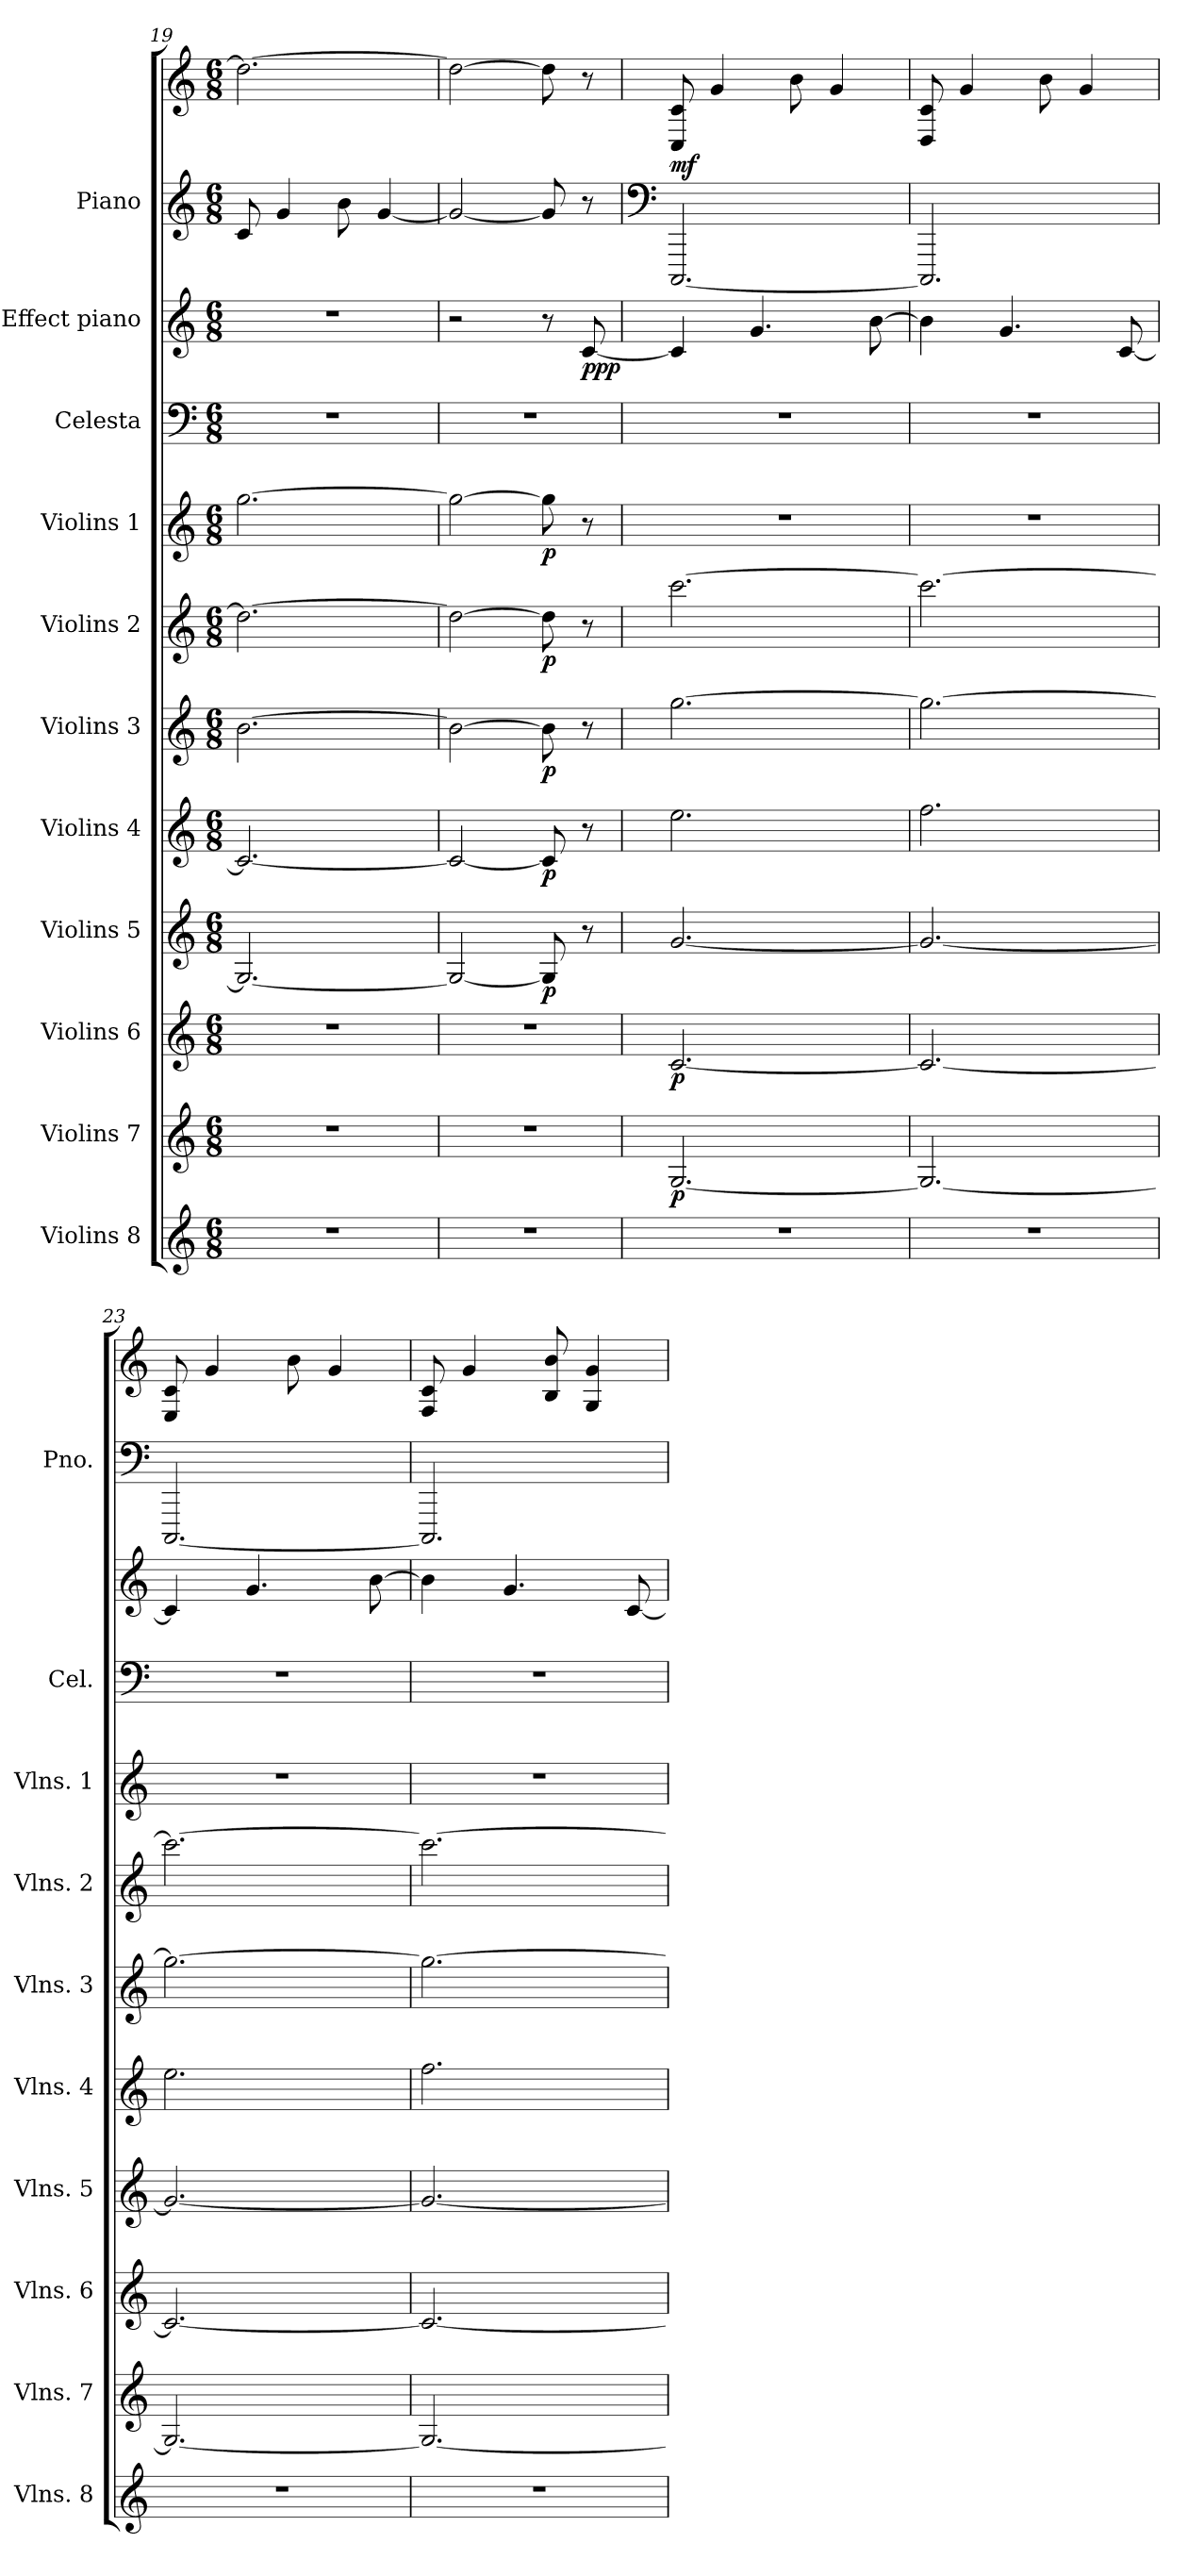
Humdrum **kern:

**kern	**kern	**dynam	**kern	**dynam	**kern	**dynam	**kern	**dynam	**kern	**dynam	**kern	**dynam	**kern	**dynam	**kern	**kern	**dynam	**kern	**kern	**dynam
*part11	*part10	*part10	*part9	*part9	*part8	*part8	*part7	*part7	*part6	*part6	*part5	*part5	*part4	*part4	*part3	*part2	*part2	*part1	*part1	*part1
*staff12	*staff11	*staff11	*staff10	*staff10	*staff9	*staff9	*staff8	*staff8	*staff7	*staff7	*staff6	*staff6	*staff5	*staff5	*staff4	*staff3	*staff3	*staff2	*staff1	*staff1/2
*I"Violins 8	*I"Violins 7	*	*I"Violins 6	*	*I"Violins 5	*	*I"Violins 4	*	*I"Violins 3	*	*I"Violins 2	*	*I"Violins 1	*	*I"Celesta	*I"Effect piano	*	*I"Piano	*	*
*I'Vlns. 8	*I'Vlns. 7	*	*I'Vlns. 6	*	*I'Vlns. 5	*	*I'Vlns. 4	*	*I'Vlns. 3	*	*I'Vlns. 2	*	*I'Vlns. 1	*	*I'Cel.	*	*	*I'Pno.	*	*
*clefG2	*clefG2	*	*clefG2	*	*clefG2	*	*clefG2	*	*clefG2	*	*clefG2	*	*clefG2	*	*clefF4	*clefG2	*	*clefG2	*clefG2	*
*k[]	*k[]	*	*k[]	*	*k[]	*	*k[]	*	*k[]	*	*k[]	*	*k[]	*	*k[]	*k[]	*	*k[]	*k[]	*
*M6/8	*M6/8	*	*M6/8	*	*M6/8	*	*M6/8	*	*M6/8	*	*M6/8	*	*M6/8	*	*M6/8	*M6/8	*	*M6/8	*M6/8	*
*	*	*	*	*	*	*	*	*	*	*	*	*	*8va	*	*	*	*	*	*	*
=19	=19	=19	=19	=19	=19	=19	=19	=19	=19	=19	=19	=19	=19	=19	=19	=19	=19	=19	=19	=19
2.r	2.r	.	2.r	.	2.G/_	.	2.c/_	.	[2.b\	.	2.dd\_	.	[2.ggg\	.	2.r	2.r	.	8c/	2.dd\_	.
.	.	.	.	.	.	.	.	.	.	.	.	.	.	.	.	.	.	4g/	.	.
.	.	.	.	.	.	.	.	.	.	.	.	.	.	.	.	.	.	8b\	.	.
.	.	.	.	.	.	.	.	.	.	.	.	.	.	.	.	.	.	[4g/	.	.
=20	=20	=20	=20	=20	=20	=20	=20	=20	=20	=20	=20	=20	=20	=20	=20	=20	=20	=20	=20	=20
2.r	2.r	.	2.r	.	2G/_	.	2c/_	.	2b\_	.	2dd\_	.	2ggg\_	.	2.r	2r	.	2g/_	2dd\_	.
!	!	!	!	!	!	!LO:DY:b	!	!LO:DY:b	!	!LO:DY:b	!	!LO:DY:b	!	!LO:DY:b	!	!	!	!	!	!
.	.	.	.	.	8G/]	p	8c/]	p	8b\]	p	8dd\]	p	8ggg\]	p	.	8r	.	8g/]	8dd\]	.
!	!	!	!	!	!	!	!	!	!	!	!	!	!	!	!	!	!LO:DY:b	!	!	!
.	.	.	.	.	8r	.	8r	.	8r	.	8r	.	8r	.	.	[8c/	ppp	8r	8r	.
!!LO:PB:g=z
=21	=21	=21	=21	=21	=21	=21	=21	=21	=21	=21	=21	=21	=21	=21	=21	=21	=21	=21	=21	=21
*	*	*	*	*	*	*	*	*	*	*	*	*	*	*	*	*	*	*clefF4	*	*
*	*	*	*	*	*	*	*	*	*	*	*	*	*X8va	*	*	*	*	*	*	*
!	!	!LO:DY:b	!	!LO:DY:b	!	!	!	!	!	!	!	!	!	!	!	!	!	!	!	!LO:DY:b
2.r	[2.G/	p	[2.c/	p	[2.g/	.	2.ee\	.	[2.gg\	.	[2.ccc\	.	2.r	.	2.r	4c/]	.	[2.CCC/	8C/ 8c/	mf
.	.	.	.	.	.	.	.	.	.	.	.	.	.	.	.	.	.	.	4g/	.
.	.	.	.	.	.	.	.	.	.	.	.	.	.	.	.	4.g/	.	.	.	.
.	.	.	.	.	.	.	.	.	.	.	.	.	.	.	.	.	.	.	8b\	.
.	.	.	.	.	.	.	.	.	.	.	.	.	.	.	.	.	.	.	4g/	.
.	.	.	.	.	.	.	.	.	.	.	.	.	.	.	.	[8b\	.	.	.	.
=22	=22	=22	=22	=22	=22	=22	=22	=22	=22	=22	=22	=22	=22	=22	=22	=22	=22	=22	=22	=22
2.r	2.G/_	.	2.c/_	.	2.g/_	.	2.ff\	.	2.gg\_	.	2.ccc\_	.	2.r	.	2.r	4b\]	.	2.CCC/]	8D/ 8c/	.
.	.	.	.	.	.	.	.	.	.	.	.	.	.	.	.	.	.	.	4g/	.
.	.	.	.	.	.	.	.	.	.	.	.	.	.	.	.	4.g/	.	.	.	.
.	.	.	.	.	.	.	.	.	.	.	.	.	.	.	.	.	.	.	8b\	.
.	.	.	.	.	.	.	.	.	.	.	.	.	.	.	.	.	.	.	4g/	.
.	.	.	.	.	.	.	.	.	.	.	.	.	.	.	.	[8c/	.	.	.	.
=23	=23	=23	=23	=23	=23	=23	=23	=23	=23	=23	=23	=23	=23	=23	=23	=23	=23	=23	=23	=23
2.r	2.G/_	.	2.c/_	.	2.g/_	.	2.ee\	.	2.gg\_	.	2.ccc\_	.	2.r	.	2.r	4c/]	.	[2.CCC/	8E/ 8c/	.
.	.	.	.	.	.	.	.	.	.	.	.	.	.	.	.	.	.	.	4g/	.
.	.	.	.	.	.	.	.	.	.	.	.	.	.	.	.	4.g/	.	.	.	.
.	.	.	.	.	.	.	.	.	.	.	.	.	.	.	.	.	.	.	8b\	.
.	.	.	.	.	.	.	.	.	.	.	.	.	.	.	.	.	.	.	4g/	.
.	.	.	.	.	.	.	.	.	.	.	.	.	.	.	.	[8b\	.	.	.	.
=24	=24	=24	=24	=24	=24	=24	=24	=24	=24	=24	=24	=24	=24	=24	=24	=24	=24	=24	=24	=24
2.r	2.G/_	.	2.c/_	.	2.g/_	.	2.ff\	.	2.gg\_	.	2.ccc\_	.	2.r	.	2.r	4b\]	.	2.CCC/]	8F/ 8c/	.
.	.	.	.	.	.	.	.	.	.	.	.	.	.	.	.	.	.	.	4g/	.
.	.	.	.	.	.	.	.	.	.	.	.	.	.	.	.	4.g/	.	.	.	.
.	.	.	.	.	.	.	.	.	.	.	.	.	.	.	.	.	.	.	8B/ 8b/	.
.	.	.	.	.	.	.	.	.	.	.	.	.	.	.	.	.	.	.	4G/ 4g/	.
.	.	.	.	.	.	.	.	.	.	.	.	.	.	.	.	[8c/	.	.	.	.
=	=	=	=	=	=	=	=	=	=	=	=	=	=	=	=	=	=	=	=	=
*-	*-	*-	*-	*-	*-	*-	*-	*-	*-	*-	*-	*-	*-	*-	*-	*-	*-	*-	*-	*-
